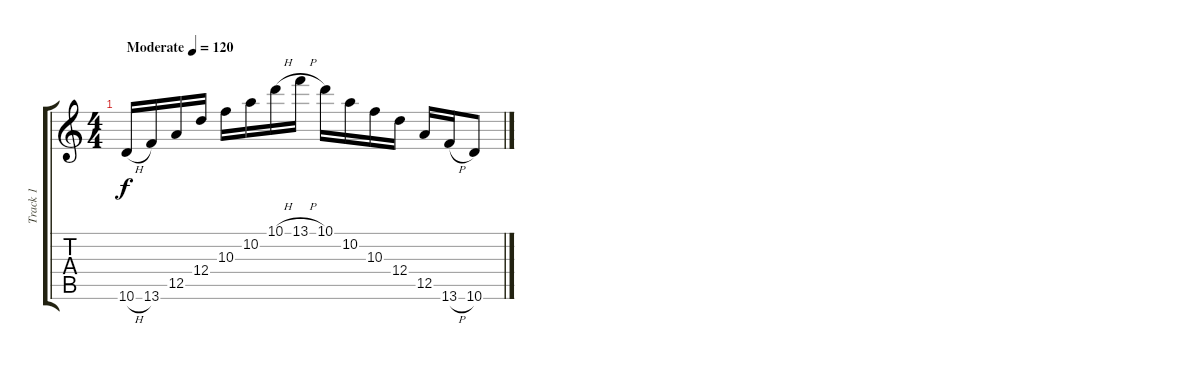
\track ("Track 1" "Track 1") {instrument acousticguitarsteel}
\staff {score tabs}
\tuning (E4 B3 G3 D3 A2 E2) {hide}
\ts (4 4)
\tempo (120 "Moderate")
\clef g2
\ks c
10.6{h}.16{dy f instrument acousticguitarsteel} 13.6.16 12.5.16 12.4.16 10.3.16 10.2.16 10.1{h}.16 13.1{h}.16 10.1.16 10.2.16 10.3.16 12.4.16 12.5.16 13.6{h}.16 10.6.8
